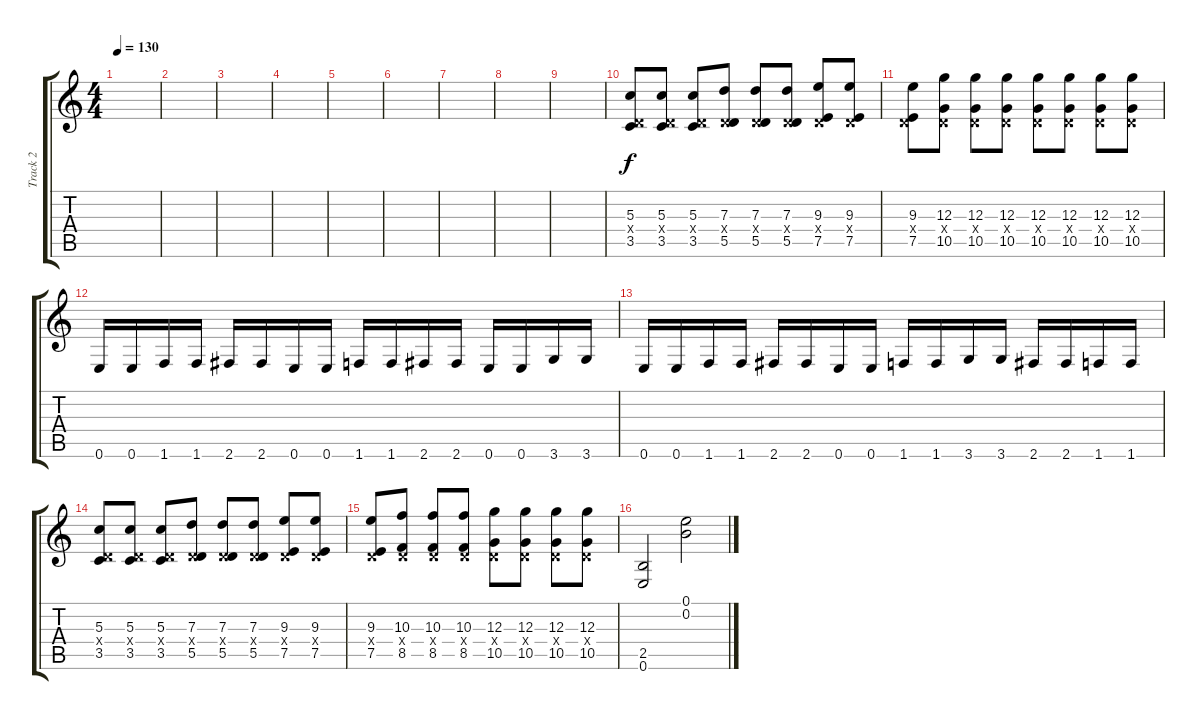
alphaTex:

\track ("Track 2" "Track 2") {instrument distortionguitar}
\staff {score tabs}
\tuning (E4 B3 G3 D3 A2 E2) {hide}
\ts (4 4)
\tempo 130
\clef g2
\ks c
|
|
|
|
|
|
|
|
|
(5.3 0.4{x} 3.5).8 (5.3 0.4{x} 3.5).8 (5.3 0.4{x} 3.5).8 (7.3 0.4{x} 5.5).8 (7.3 0.4{x} 5.5).8 (7.3 0.4{x} 5.5).8 (9.3 0.4{x} 7.5).8 (9.3 0.4{x} 7.5).8 |
(9.3 0.4{x} 7.5).8 (12.3 0.4{x} 10.5).8 (12.3 0.4{x} 10.5).8 (12.3 0.4{x} 10.5).8 (12.3 0.4{x} 10.5).8 (12.3 0.4{x} 10.5).8 (12.3 0.4{x} 10.5).8 (12.3 0.4{x} 10.5).8 |
0.6.16 0.6.16 1.6.16 1.6.16 2.6.16 2.6.16 0.6.16 0.6.16 1.6.16 1.6.16 2.6.16 2.6.16 0.6.16 0.6.16 3.6.16 3.6.16 |
0.6.16 0.6.16 1.6.16 1.6.16 2.6.16 2.6.16 0.6.16 0.6.16 1.6.16 1.6.16 3.6.16 3.6.16 2.6.16 2.6.16 1.6.16 1.6.16 |
(5.3 0.4{x} 3.5).8 (5.3 0.4{x} 3.5).8 (5.3 0.4{x} 3.5).8 (7.3 0.4{x} 5.5).8 (7.3 0.4{x} 5.5).8 (7.3 0.4{x} 5.5).8 (9.3 0.4{x} 7.5).8 (9.3 0.4{x} 7.5).8 |
(9.3 0.4{x} 7.5).8 (10.3 0.4{x} 8.5).8 (10.3 0.4{x} 8.5).8 (10.3 0.4{x} 8.5).8 (12.3 0.4{x} 10.5).8 (12.3 0.4{x} 10.5).8 (12.3 0.4{x} 10.5).8 (12.3 0.4{x} 10.5).8 |
(2.5 0.6).2 (0.1 0.2).2
